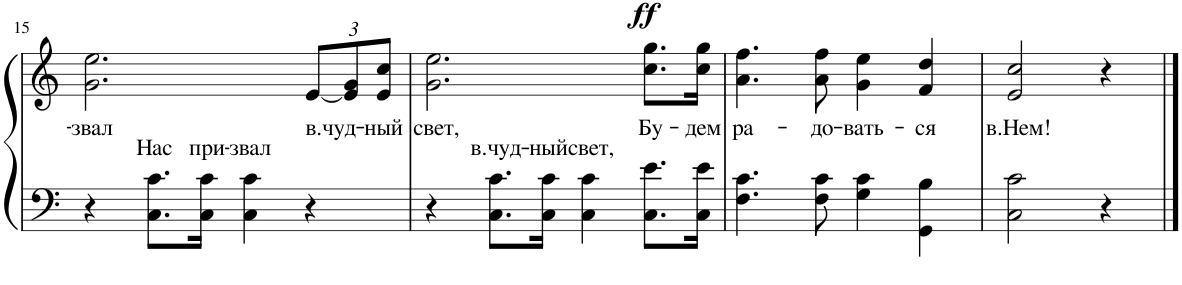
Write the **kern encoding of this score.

**kern	**text	**kern	**text	**dynam
*part1	*part1	*part1	*part1	*part1
*staff2	*staff2	*staff1	*staff1	*staff1/2
*I"Piano	*	*	*	*
*I'Pno.	*	*	*	*
!!LO:PB:g=z
*clefF4	*	*clefG2	*	*
*k[]	*	*k[]	*	*
*M4/4	*	*M4/4	*	*
*met(c)	*	*met(c)	*	*
=15	=15	=15	=15	=15
!	!	!	!LO:LY:b	!
4r	.	2.g\ 2.ee\	-звал	.
!	!LO:LY:a	!	!	!
8.C\ 8.c\L	Нас	.	.	.
!	!LO:LY:a	!	!	!
16C\ 16c\Jk	при-	.	.	.
!	!LO:LY:a	!	!	!
4C\ 4c\	-звал	.	.	.
*	*	*Xbrackettup	*	*
!	!	!	!LO:LY:b	!
4r	.	[12e/L	в.чуд-	.
.	.	12e/] 12g/	.	.
!	!	!	!LO:LY:b	!
.	.	12e/ 12cc/J	-ный	.
=16	=16	=16	=16	=16
!	!	!	!LO:LY:b	!
4r	.	2.g\ 2.ee\	свет,	.
!	!LO:LY:a	!	!	!
8.C\ 8.c\L	в.чуд-	.	.	.
!	!LO:LY:a	!	!	!
16C\ 16c\Jk	-ный	.	.	.
!	!LO:LY:a	!	!	!
4C\ 4c\	свет,	.	.	.
!	!	!	!LO:LY:b	!LO:DY:a
8.C\ 8.e\L	.	8.cc\ 8.gg\L	Бу-	ff
!	!	!	!LO:LY:b	!
16C\ 16e\Jk	.	16cc\ 16gg\Jk	-дем	.
=17	=17	=17	=17	=17
!	!	!	!LO:LY:b	!
4.F\ 4.c\	.	4.a\ 4.ff\	ра-	.
!	!	!	!LO:LY:b	!
8F\ 8c\	.	8a\ 8ff\	-до-	.
!	!	!	!LO:LY:b	!
4G\ 4c\	.	4g\ 4ee\	-вать-	.
!	!	!	!LO:LY:b	!
4GG\ 4B\	.	4f/ 4dd/	-ся	.
=18	=18	=18	=18	=18
!	!	!	!LO:LY:b	!
2C\ 2c\	.	2e/ 2cc/	в.Нем!	.
4r	.	4r	.	.
==	==	==	==	==
*-	*-	*-	*-	*-
